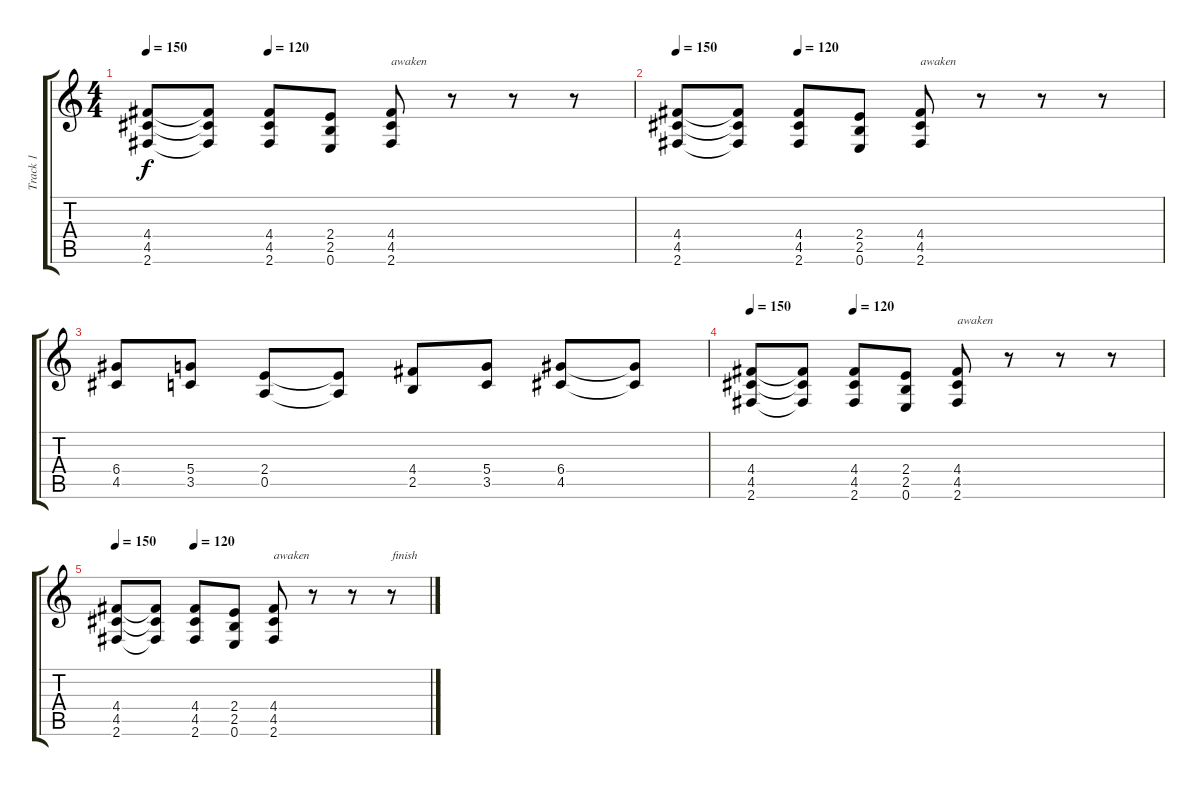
\track ("Track 1" "Track 1") {instrument distortionguitar}
\staff {score tabs}
\tuning (E4 B3 G3 D3 A2 E2) {hide}
\ts (4 4)
\tempo 150
\tempo (120 0.25)
\clef g2
\ks c
(4.4 4.5 2.6).8{dy f} (4.4{t} 4.5{t} 2.6{t}).8 (4.4 4.5 2.6).8 (2.4 2.5 0.6).8 (4.4 4.5 2.6).8{txt "awaken"} r.8 r.8 r.8 |
\tempo 150
\tempo (120 0.25)
(4.4 4.5 2.6).8 (4.4{t} 4.5{t} 2.6{t}).8 (4.4 4.5 2.6).8 (2.4 2.5 0.6).8 (4.4 4.5 2.6).8{txt "awaken"} r.8 r.8 r.8 |
(6.4 4.5).8 (5.4 3.5).8 (2.4 0.5).8 (2.4{t} 0.5{t}).8 (4.4 2.5).8 (5.4 3.5).8 (6.4 4.5).8 (6.4{t} 4.5{t}).8 |
\tempo 150
\tempo (120 0.25)
(4.4 4.5 2.6).8 (4.4{t} 4.5{t} 2.6{t}).8 (4.4 4.5 2.6).8 (2.4 2.5 0.6).8 (4.4 4.5 2.6).8{txt "awaken"} r.8 r.8 r.8 |
\tempo 150
\tempo (120 0.25)
(4.4 4.5 2.6).8 (4.4{t} 4.5{t} 2.6{t}).8 (4.4 4.5 2.6).8 (2.4 2.5 0.6).8 (4.4 4.5 2.6).8{txt "awaken"} r.8 r.8 r.8{txt "finish"}
